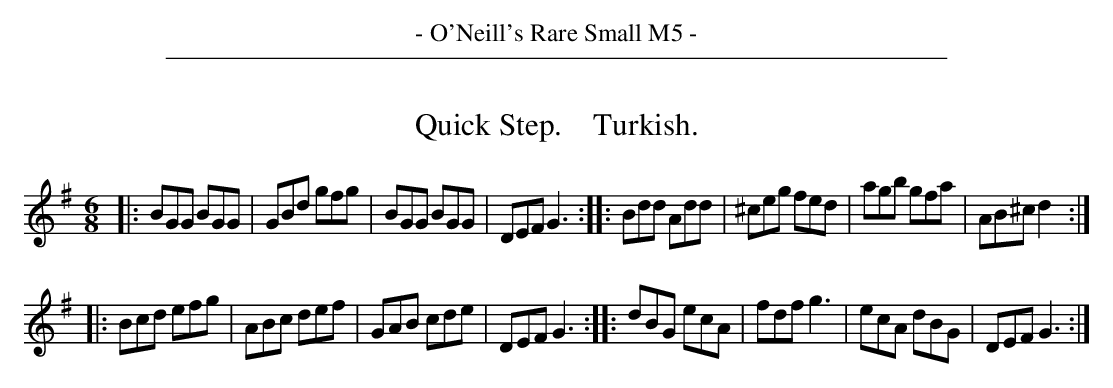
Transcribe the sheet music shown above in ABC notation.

X:1
T: Quick Step.    Turkish.
M: 6/8
L: 1/8
K: G
|:\
BGG BGG |  GBd gfg | BGG BGG | DEF  G3 ::\
Bdd Add | ^ceg fed | agb gfa | AB^c d2 ::
Bcd efg |  ABc def | GAB cde | DEF  G3 ::\
dBG ecA |  fdf g3  | ecA dBG | DEF  G3 :|
